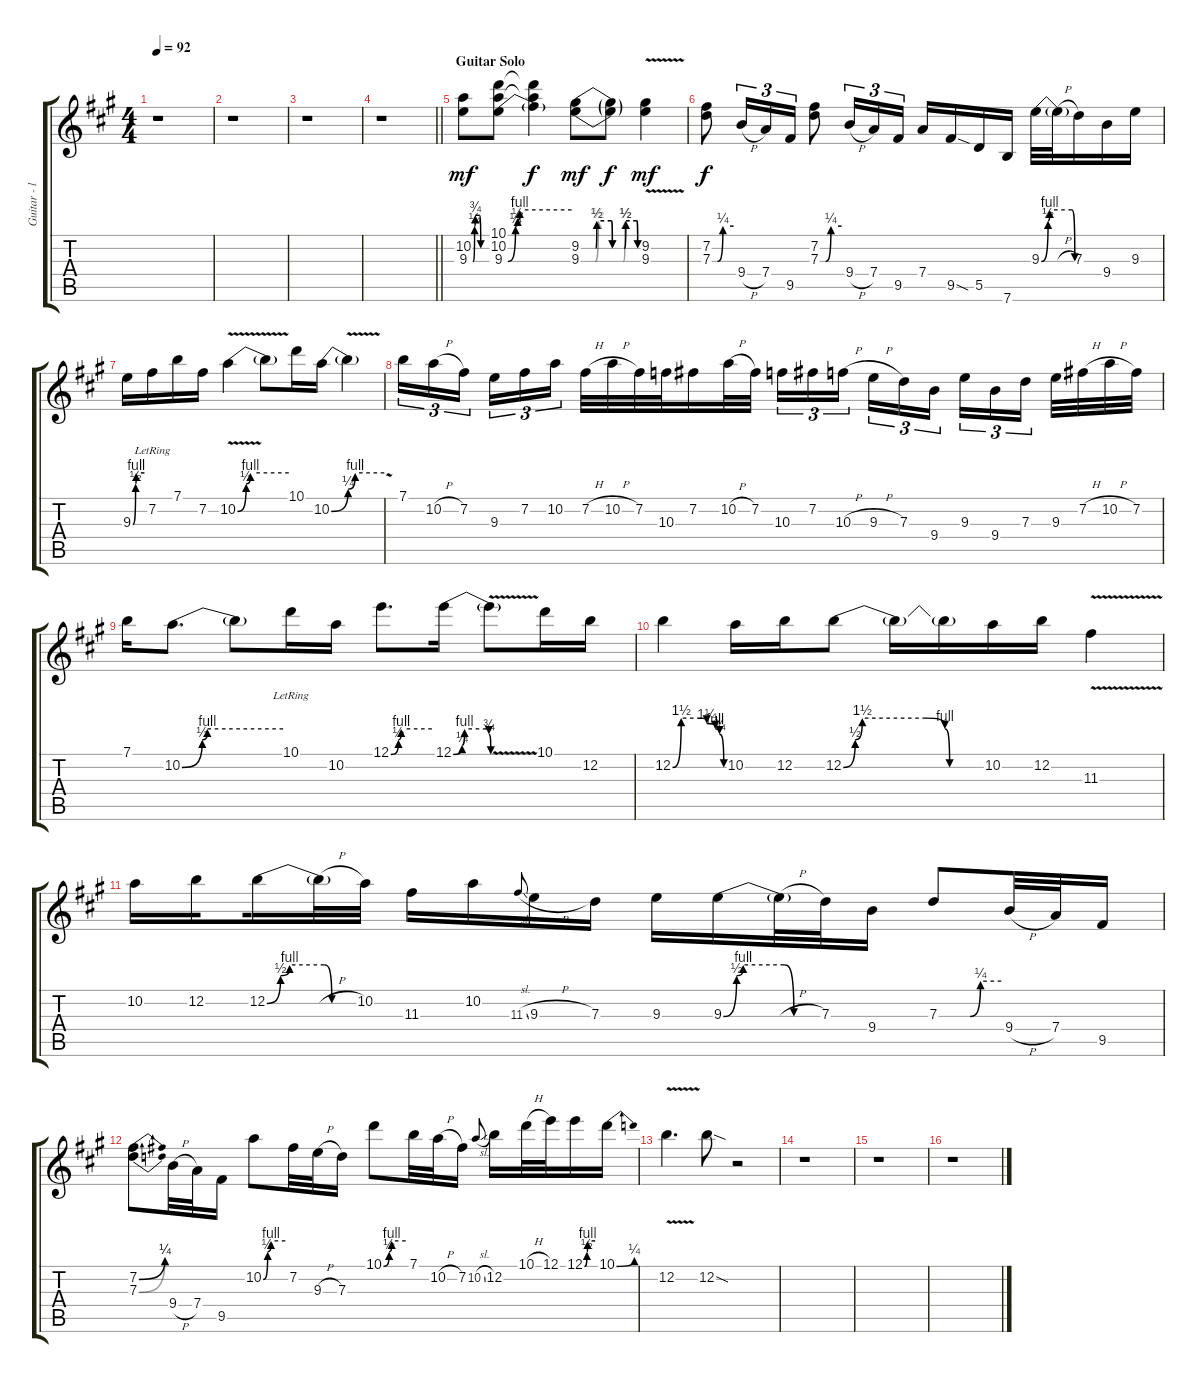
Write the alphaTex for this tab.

\track ("Guitar - lead" "Guitar - l") {instrument distortionguitar}
\staff {score tabs}
\tuning (E4 B3 G3 D3 A2 E2) {hide}
\ts (4 4)
\tempo 92
\clef g2
\ks f#minor
r.1{dy mf} |
r.1 |
r.1 |
\barLineRight lightlight
r.1 |
\section ("" "Guitar Solo")
(10.2 9.3{be (custom 0 0 7 1 10 3 28 3 34 0 60 0)}).8 (10.1 10.2 9.3{be (custom 0 0 7 1 9 2 11 4 60 4)}).8 (10.1{t} 10.2{t} 9.3{t}).4{dy f} (9.2{be (custom 0 0 28 0 30 2 58 2 60 0)} 9.3{be (custom 0 0 27 0 33 2 58 2 60 0)}).8{dy mf} (9.2{be (custom 0 0 28 0 32 2 58 2 60 0) t} 9.3{be (custom 0 0 26 0 30 2 58 2 60 0) t}).8{dy f} (9.2{v} 9.3{v}).4{dy mf} |
(7.2 7.3{be (custom 0 0 15 0 30 1 60 1)}).8{dy f} 9.4{h}.16{tu (3 2)} 7.4.16{tu (3 2)} 9.5.16{tu (3 2)} (7.2 7.3{be (custom 0 0 15 0 30 1 60 1)}).8 9.4{h}.16{tu (3 2)} 7.4.16{tu (3 2)} 9.5.16{tu (3 2)} 7.4.16 9.5{sod}.16 5.5.16 7.6.16 9.3{be (custom 0 0 12 2 15 4 55 4 60 0)}.32 9.3{h t}.32 7.3.16 9.4.16 9.3.16 |
9.3{be (custom 0 0 14 2 17 4 60 4)}.16 7.2{lr}.16 7.1.16 7.2.16 10.2{be (custom 0 0 10 2 15 4 60 4) v}.4 10.2{t}.8 10.1.16 10.2{be (custom 0 0 19 1 27 4 60 4)}.16 10.2{v t}.4 |
7.1.16{tu (3 2)} 10.2{h}.16{tu (3 2)} 7.2.16{tu (3 2) beam splitsecondary} 9.3.16{tu (3 2)} 7.2.16{tu (3 2)} 10.2.16{tu (3 2)} 7.2{h}.32 10.2{h}.32 7.2.32 10.3.32{beam splitsecondary} 7.2.16 10.2{h}.32 7.2.32 10.3.16{tu (3 2)} 7.2.16{tu (3 2)} 10.3{h}.16{tu (3 2) beam splitsecondary} 9.3{h}.16{tu (3 2)} 7.3.16{tu (3 2)} 9.4.16{tu (3 2)} 9.3.16{tu (3 2)} 9.4.16{tu (3 2)} 7.3.16{tu (3 2) beam splitsecondary} 9.3.32 7.2{h}.32 10.2{h}.32 7.2.32 |
7.1.16 10.2{be (custom 0 0 12 2 15 4 60 4)}.8{d} 10.2{t}.8 10.1{lr}.16 10.2.16 12.1{be (custom 0 0 11 2 15 4 60 4)}.8{d} 12.1{be (custom 0 0 14 1 18 4 53 4 57 3 60 0)}.16 12.1{v t}.8 10.1.16 12.2.16 |
12.2{be (custom 0 0 10 6 33 6 40 5 50 4 55 3 60 0)}.4 10.2.16 12.2.16 12.2{be (custom 0 0 5 2 8 6 35 6 43 4 45 0 60 0)}.8 12.2{t}.16 12.2{t}.16 10.2.16 12.2.16 11.3{v}.4 |
10.2.16 12.2.16{beam splitsecondary} 12.2{be (custom 0 0 9 2 15 4 38 4 43 0 60 0)}.16 12.2{h t}.32 10.2.32 11.3.16 10.2.16 11.3{sl}.8{gr onbeat} 9.3{h}.16 7.3.16 9.3.16 9.3{be (custom 0 0 8 2 12 4 37 4 43 0 60 0)}.16 9.3{h t}.32 7.3.32 9.4.16 7.3{be (custom 0 0 30 0 40 1 60 1)}.8 9.4{h}.32 7.4.32 9.5.16 |
(7.2{be (bend 0 0 60 1)} 7.3{be (bend 0 0 60 1)}).8 9.4{h}.32 7.4.32 9.5.16 10.2{be (custom 0 0 12 2 21 4 60 4)}.8 7.2.32 9.3{h}.32 7.3.16 10.1{be (custom 0 0 15 2 22 4 60 4)}.8 7.1.32 10.2{h}.32 7.2.16 10.2{sl}.8{gr onbeat} 12.2.16 10.1{h}.32 12.1.32 12.1{be (custom 0 0 13 2 17 4 60 4)}.16 10.1{be (bend 0 0 60 1)}.16 |
12.2{v}.4{d volume 6} 12.2{sod}.8 r.2 |
r.1 |
r.1 |
r.1
